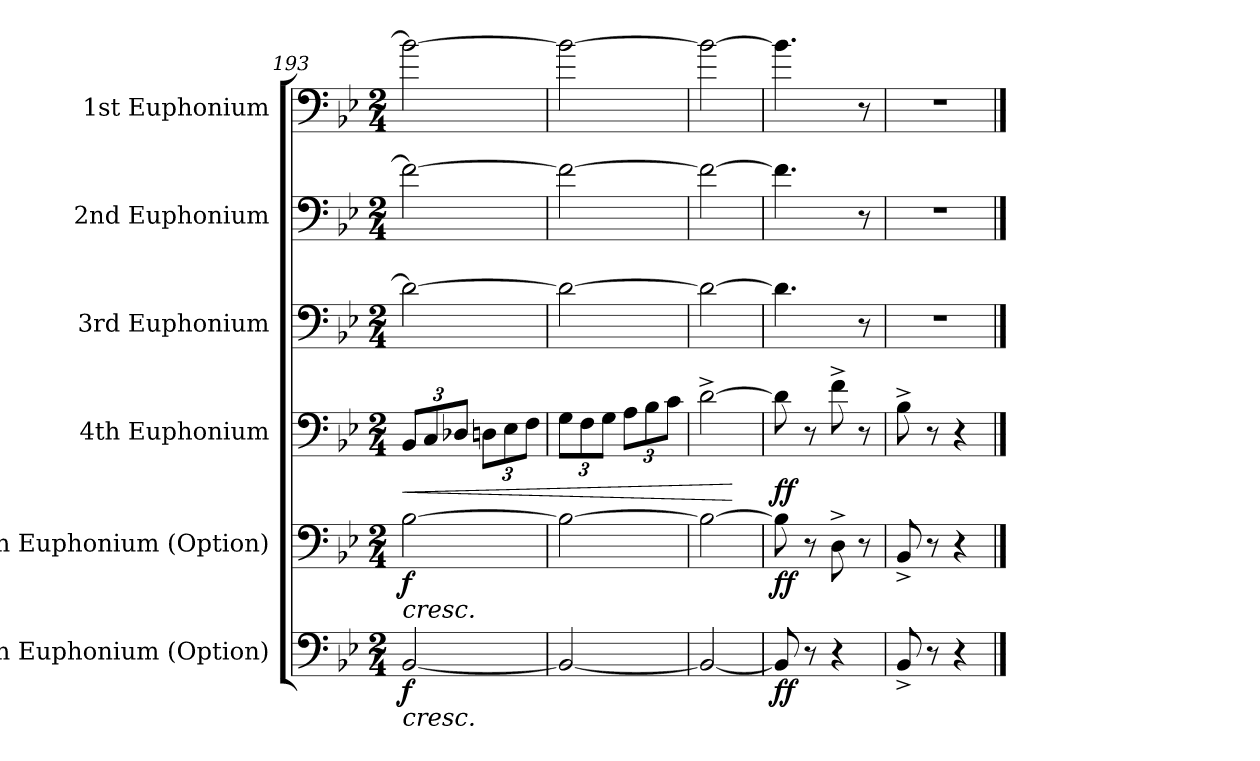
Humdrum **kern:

**kern	**dynam	**kern	**dynam	**kern	**dynam	**kern	**kern	**kern
*part6	*part6	*part5	*part5	*part4	*part4	*part3	*part2	*part1
*staff6	*staff6	*staff5	*staff5	*staff4	*staff4	*staff3	*staff2	*staff1
*I"6th Euphonium (Option)	*	*I"5th Euphonium (Option)	*	*I"4th Euphonium	*	*I"3rd Euphonium	*I"2nd Euphonium	*I"1st Euphonium
*I'Euph.6	*	*I'Euph.5	*	*I'Euph.4	*	*I'Euph.3	*I'Euph.2	*I'Euph.1
*clefF4	*	*clefF4	*	*clefF4	*	*clefF4	*clefF4	*clefF4
*k[b-e-]	*	*k[b-e-]	*	*k[b-e-]	*	*k[b-e-]	*k[b-e-]	*k[b-e-]
*M2/4	*	*M2/4	*	*M2/4	*	*M2/4	*M2/4	*M2/4
=193	=193	=193	=193	=193	=193	=193	=193	=193
!	!LO:HP:b	!	!LO:HP:b	!	!	!	!	!
*	*	*	*	*Xbrackettup	*	*	*	*
!	!LO:DY:n=1:b	!	!LO:DY:n=1:b	!	!LO:HP:b	!	!	!
[2BB-/	< f	[2B-\	< f	12BB-/L	<	2d\_	2f\_	2b-\_
.	.	.	.	12C/	.	.	.	.
.	.	.	.	12D-X/J	.	.	.	.
.	.	.	.	12Dn\L	.	.	.	.
.	.	.	.	12E-\	.	.	.	.
.	.	.	.	12F\J	.	.	.	.
!!LO:PB:g=z
=194	=194	=194	=194	=194	=194	=194	=194	=194
2BB-/_	.	2B-\_	.	12G\L	.	2d\_	2f\_	2b-\_
.	.	.	.	12F\	.	.	.	.
.	.	.	.	12G\J	.	.	.	.
.	.	.	.	12A\L	.	.	.	.
.	.	.	.	12B-\	.	.	.	.
.	.	.	.	12c\J	.	.	.	.
=195	=195	=195	=195	=195	=195	=195	=195	=195
2BB-/_	.	2B-\_	.	[2d^\	.	2d\_	2f\_	2b-\_
.	.	.	.	.	[	.	.	.
=196	=196	=196	=196	=196	=196	=196	=196	=196
!	!LO:DY:b	!	!LO:DY:b	!	!LO:DY:b	!	!	!
8BB-/]	ff	8B-\]	ff	8d\]	ff	4.d\]	4.f\]	4.b-\]
8r	.	8r	.	8r	.	.	.	.
4r	[	8D^\	[	8f^\	.	.	.	.
.	.	8r	.	8r	.	8r	8r	8r
=197	=197	=197	=197	=197	=197	=197	=197	=197
8BB-^/	.	8BB-^/	.	8B-^\	.	2r	2r	2r
8r	.	8r	.	8r	.	.	.	.
4r	.	4r	.	4r	.	.	.	.
==	==	==	==	==	==	==	==	==
*-	*-	*-	*-	*-	*-	*-	*-	*-
